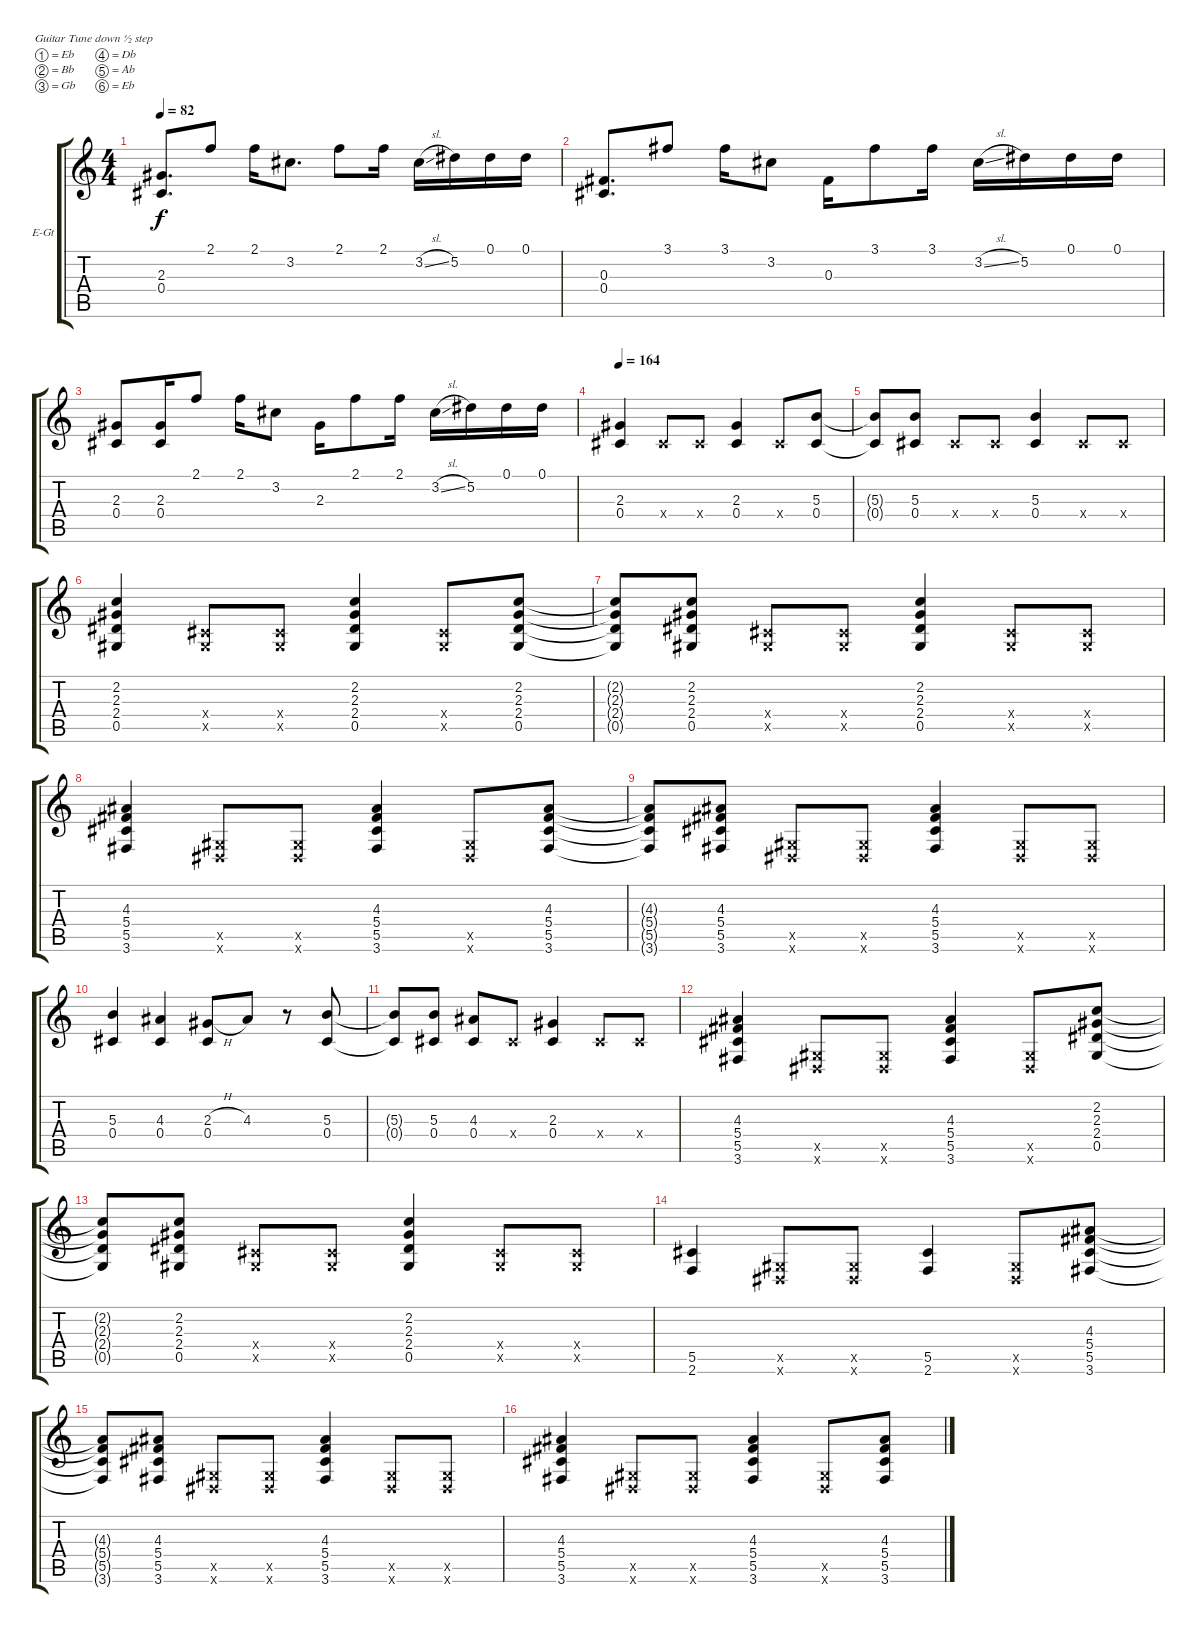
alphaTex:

\bracketExtendMode groupsimilarinstruments
\firstSystemTrackNameOrientation horizontal
\otherSystemsTrackNameOrientation horizontal
\track ("Slash - Lead Guitar" "E-Gt") {instrument overdrivenguitar}
\staff {score tabs}
\tuning (Eb4 Bb3 Gb3 Db3 Ab2 Eb2)
\ts (4 4)
\tempo 82
\clef g2
\ks aminor
(2.3 0.4).8{d dy f} 2.1.8 2.1.16 3.2.8{d} 2.1.8 2.1.16 3.2{sl}.16 5.2.16 0.1.16 0.1.16 |
(0.3 0.4).8{d} 3.1.8 3.1.16 3.2.8 0.3.16 3.1.8 3.1.16 3.2{sl}.16 5.2.16 0.1.16 0.1.16 |
(2.3 0.4).8 (2.3 0.4).16 2.1.8 2.1.16 3.2.8 2.3.16 2.1.8 2.1.16 3.2{sl}.16 5.2.16 0.1.16 0.1.16 |
\tempo 164
(2.3 0.4).4 0.4{x}.8 0.4{x}.8 (2.3 0.4).4 0.4{x}.8 (5.3 0.4).8 |
(5.3{t} 0.4{t}).8 (5.3 0.4).8 0.4{x}.8 0.4{x}.8 (5.3 0.4).4 0.4{x}.8 0.4{x}.8 |
(2.2 2.3 2.4 0.5).4 (0.4{x} 0.5{x}).8 (0.4{x} 0.5{x}).8 (2.2 2.3 2.4 0.5).4 (0.4{x} 0.5{x}).8 (2.2 2.3 2.4 0.5).8 |
(2.2{t} 2.3{t} 2.4{t} 0.5{t}).8 (2.2 2.3 2.4 0.5).8 (0.4{x} 0.5{x}).8 (0.4{x} 0.5{x}).8 (2.2 2.3 2.4 0.5).4 (0.4{x} 0.5{x}).8 (0.4{x} 0.5{x}).8 |
(4.3 5.4 5.5 3.6).4 (0.5{x} 0.6{x}).8 (0.5{x} 0.6{x}).8 (4.3 5.4 5.5 3.6).4 (0.5{x} 0.6{x}).8 (4.3 5.4 5.5 3.6).8 |
(4.3{t} 5.4{t} 5.5{t} 3.6{t}).8 (4.3 5.4 5.5 3.6).8 (0.5{x} 0.6{x}).8 (0.5{x} 0.6{x}).8 (4.3 5.4 5.5 3.6).4 (0.5{x} 0.6{x}).8 (0.5{x} 0.6{x}).8 |
(5.3 0.4).4 (4.3 0.4).4 (2.3{h} 0.4).8 4.3.8 r.8 (5.3 0.4).8 |
(5.3{t} 0.4{t}).8 (5.3 0.4).8 (4.3 0.4).8 0.4{x}.8 (2.3 0.4).4 0.4{x}.8 0.4{x}.8 |
(4.3 5.4 5.5 3.6).4 (0.5{x} 0.6{x}).8 (0.5{x} 0.6{x}).8 (4.3 5.4 5.5 3.6).4 (0.5{x} 0.6{x}).8 (2.2 2.3 2.4 0.5).8 |
(2.2{t} 2.3{t} 2.4{t} 0.5{t}).8 (2.2 2.3 2.4 0.5).8 (0.4{x} 0.5{x}).8 (0.4{x} 0.5{x}).8 (2.2 2.3 2.4 0.5).4 (0.4{x} 0.5{x}).8 (0.4{x} 0.5{x}).8 |
(5.5 2.6).4 (0.5{x} 0.6{x}).8 (0.5{x} 0.6{x}).8 (5.5 2.6).4 (0.5{x} 0.6{x}).8 (4.3 5.4 5.5 3.6).8 |
(4.3{t} 5.4{t} 5.5{t} 3.6{t}).8 (4.3 5.4 5.5 3.6).8 (0.5{x} 0.6{x}).8 (0.5{x} 0.6{x}).8 (4.3 5.4 5.5 3.6).4 (0.5{x} 0.6{x}).8 (0.5{x} 0.6{x}).8 |
(4.3 5.4 5.5 3.6).4 (0.5{x} 0.6{x}).8 (0.5{x} 0.6{x}).8 (4.3 5.4 5.5 3.6).4 (0.5{x} 0.6{x}).8 (4.3 5.4 5.5 3.6).8
